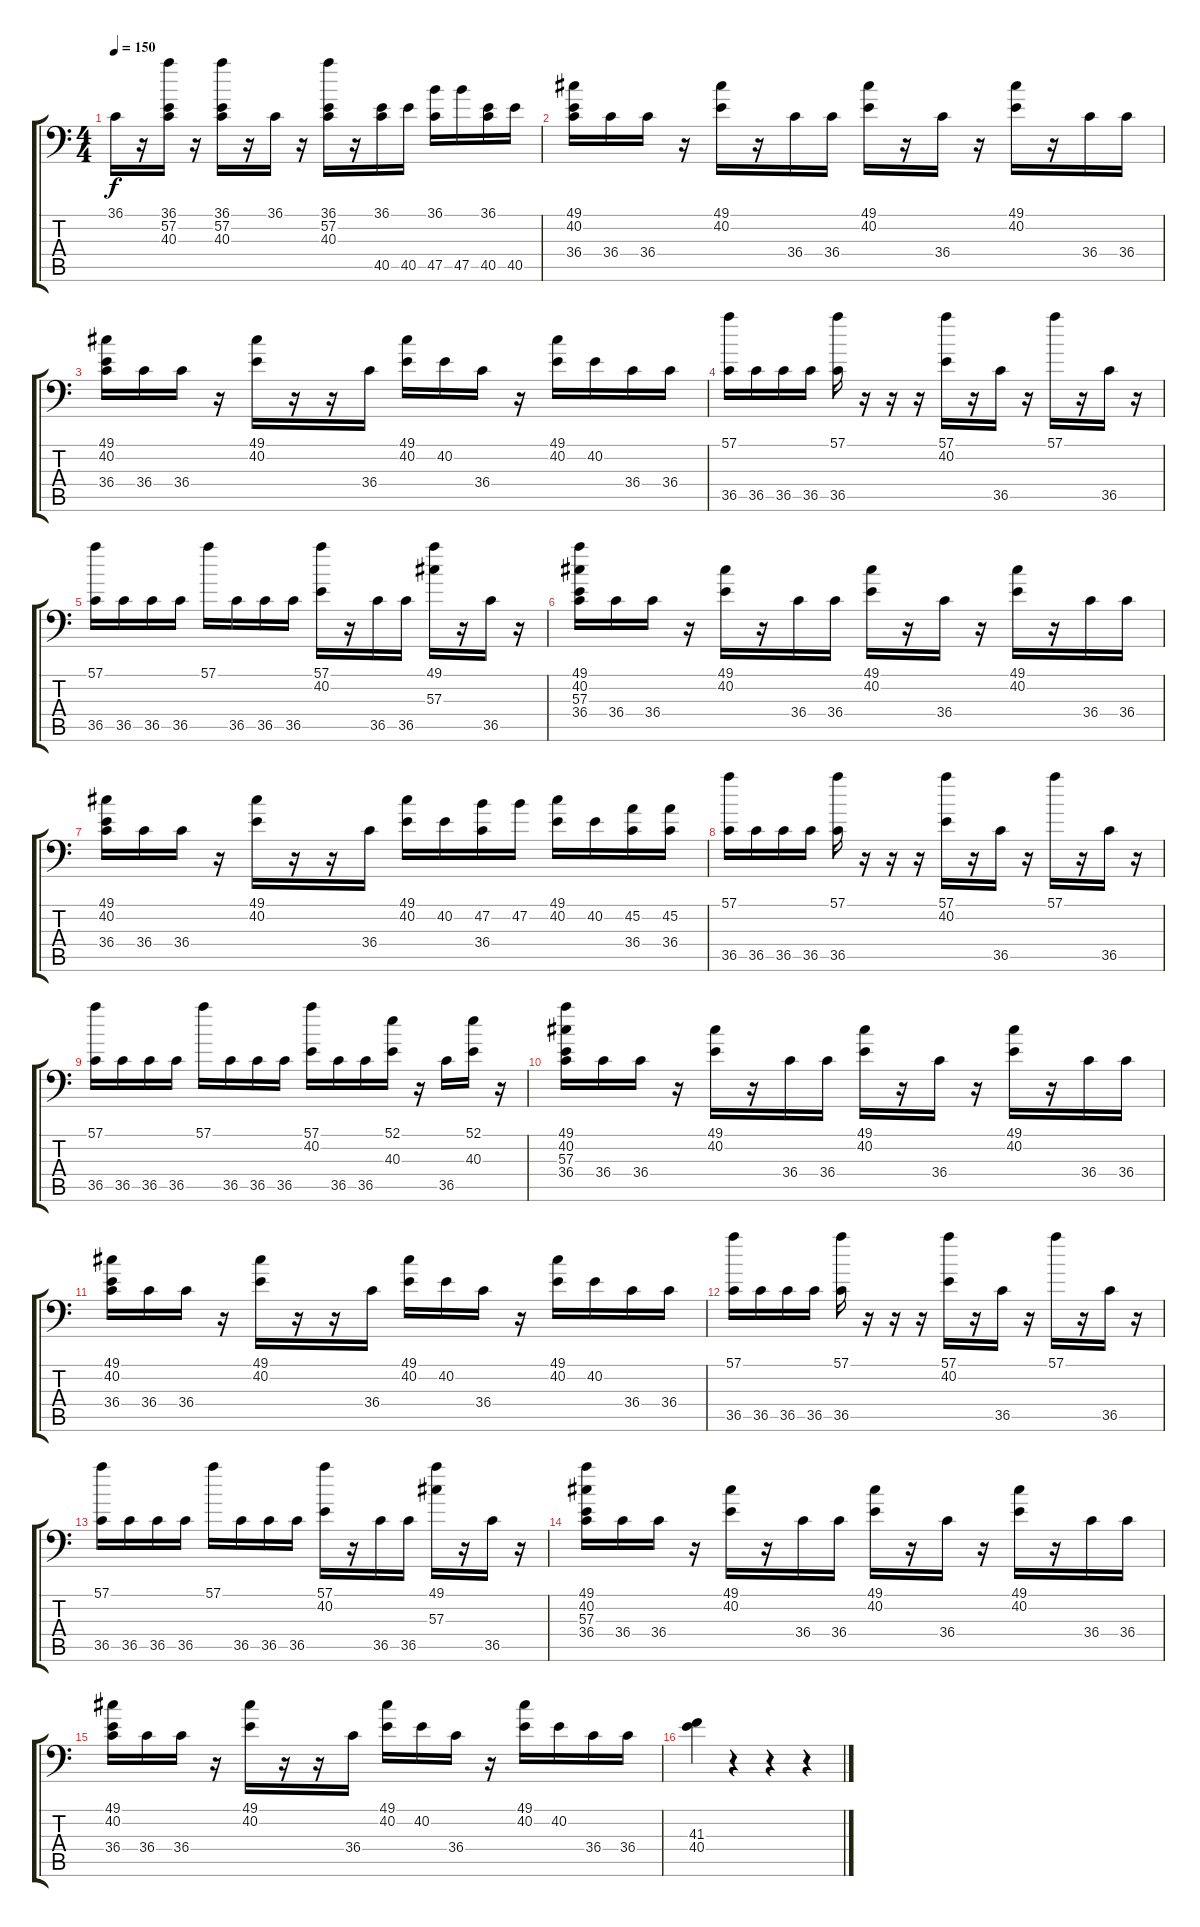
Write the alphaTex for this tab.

\track "" {instrument acousticgrandpiano}
\staff {score tabs}
\tuning (C-1 C-1 C-1 C-1 C-1 C-1) {hide}
\ts (4 4)
\tempo 150
\clef f4
\ks c
36.1.16{dy f} r.16 (36.1 57.2 40.3).16 r.16 (36.1 57.2 40.3).16 r.16 36.1.16 r.16 (36.1 57.2 40.3).16 r.16 (36.1 40.5).16 40.5.16 (36.1 47.5).16 47.5.16 (36.1 40.5).16 40.5.16 |
(49.1 40.2 36.4).16 36.4.16 36.4.16 r.16 (49.1 40.2).16 r.16 36.4.16 36.4.16 (49.1 40.2).16 r.16 36.4.16 r.16 (49.1 40.2).16 r.16 36.4.16 36.4.16 |
(49.1 40.2 36.4).16 36.4.16 36.4.16 r.16 (49.1 40.2).16 r.16 r.16 36.4.16 (49.1 40.2).16 40.2.16 36.4.16 r.16 (49.1 40.2).16 40.2.16 36.4.16 36.4.16 |
(57.1 36.5).16 36.5.16 36.5.16 36.5.16 (57.1 36.5).16 r.16 r.16 r.16 (57.1 40.2).16 r.16 36.5.16 r.16 57.1.16 r.16 36.5.16 r.16 |
(57.1 36.5).16 36.5.16 36.5.16 36.5.16 57.1.16 36.5.16 36.5.16 36.5.16 (57.1 40.2).16 r.16 36.5.16 36.5.16 (49.1 57.3).16 r.16 36.5.16 r.16 |
(49.1 40.2 57.3 36.4).16 36.4.16 36.4.16 r.16 (49.1 40.2).16 r.16 36.4.16 36.4.16 (49.1 40.2).16 r.16 36.4.16 r.16 (49.1 40.2).16 r.16 36.4.16 36.4.16 |
(49.1 40.2 36.4).16 36.4.16 36.4.16 r.16 (49.1 40.2).16 r.16 r.16 36.4.16 (49.1 40.2).16 40.2.16 (47.2 36.4).16 47.2.16 (49.1 40.2).16 40.2.16 (45.2 36.4).16 (45.2 36.4).16 |
(57.1 36.5).16 36.5.16 36.5.16 36.5.16 (57.1 36.5).16 r.16 r.16 r.16 (57.1 40.2).16 r.16 36.5.16 r.16 57.1.16 r.16 36.5.16 r.16 |
(57.1 36.5).16 36.5.16 36.5.16 36.5.16 57.1.16 36.5.16 36.5.16 36.5.16 (57.1 40.2).16 36.5.16 36.5.16 (52.1 40.3).16 r.16 36.5.16 (52.1 40.3).16 r.16 |
(49.1 40.2 57.3 36.4).16 36.4.16 36.4.16 r.16 (49.1 40.2).16 r.16 36.4.16 36.4.16 (49.1 40.2).16 r.16 36.4.16 r.16 (49.1 40.2).16 r.16 36.4.16 36.4.16 |
(49.1 40.2 36.4).16 36.4.16 36.4.16 r.16 (49.1 40.2).16 r.16 r.16 36.4.16 (49.1 40.2).16 40.2.16 36.4.16 r.16 (49.1 40.2).16 40.2.16 36.4.16 36.4.16 |
(57.1 36.5).16 36.5.16 36.5.16 36.5.16 (57.1 36.5).16 r.16 r.16 r.16 (57.1 40.2).16 r.16 36.5.16 r.16 57.1.16 r.16 36.5.16 r.16 |
(57.1 36.5).16 36.5.16 36.5.16 36.5.16 57.1.16 36.5.16 36.5.16 36.5.16 (57.1 40.2).16 r.16 36.5.16 36.5.16 (49.1 57.3).16 r.16 36.5.16 r.16 |
(49.1 40.2 57.3 36.4).16 36.4.16 36.4.16 r.16 (49.1 40.2).16 r.16 36.4.16 36.4.16 (49.1 40.2).16 r.16 36.4.16 r.16 (49.1 40.2).16 r.16 36.4.16 36.4.16 |
(49.1 40.2 36.4).16 36.4.16 36.4.16 r.16 (49.1 40.2).16 r.16 r.16 36.4.16 (49.1 40.2).16 40.2.16 36.4.16 r.16 (49.1 40.2).16 40.2.16 36.4.16 36.4.16 |
(41.3 40.4).4 r.4 r.4 r.4
